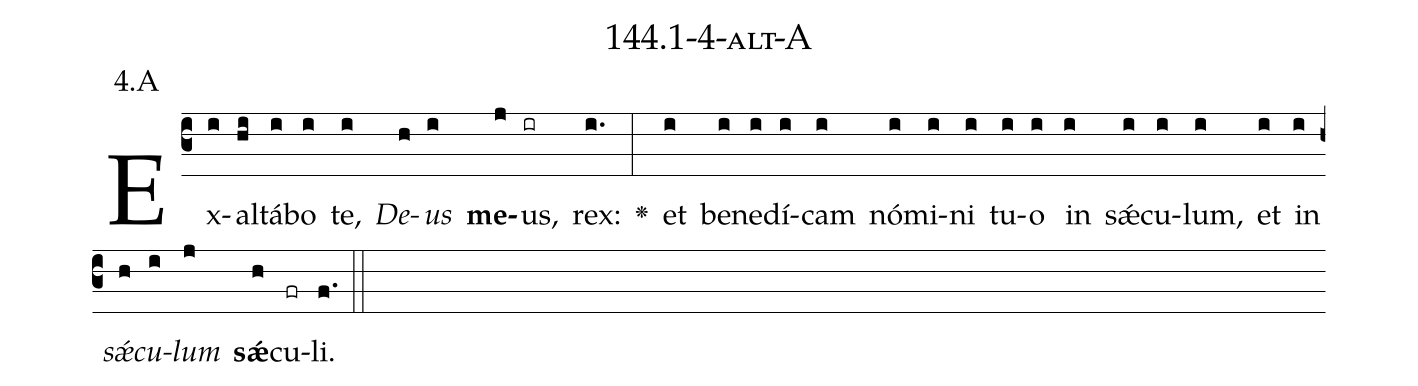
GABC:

name: 144.1-4-alt-A;
annotation: 4.A;
%%
(c3)Ex(i)al(hi)tá(i)bo(i) te,(i) <i>De</i>(h)<i>us</i>(i) <b>me</b>(j)us,(ir) rex:(i.) <v>\greheightstar</v>(:) et(i) be(i)ne(i)dí(i)cam(i) nó(i)mi(i)ni(i) tu(i)o(i) in(i) sǽ(i)cu(i)lum,(i) et(i) in(i) <i>sǽ</i>(h)<i>cu</i>(i)<i>lum</i>(j) <b>sǽ</b>(h)cu(fr)li.(f.) (::)


%E(i) u(h) o(i) u(j) a(h) e.(f.) (::)
